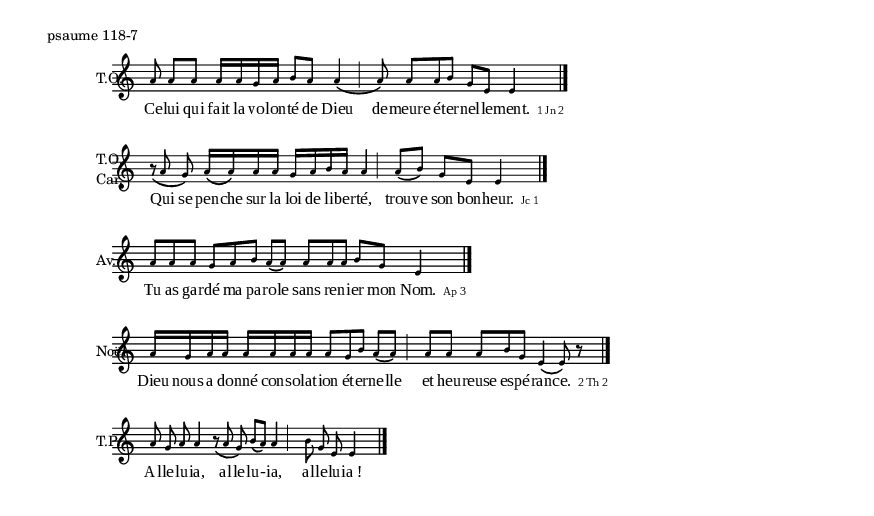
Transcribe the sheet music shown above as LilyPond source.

\version "2.12.0"
 \include "definitions.ly"
 \markup {psaume  118-7}

\relative a' { 
	\new Staff {
		\cadenzaOn
		\set Staff.instrumentName = \markup{ \center-column { T.O. } }
		a8
		a[ a]
		a16[ a g a]
		b8[ a]
		\times 2/3 { a4\( \pespace \cesure \pespace  a8\) }
		\times 2/3 { a[ a b] }
		g[ e]
		e4
		\endBar
	}

	\addlyrics {
		Ce -- lui qui fait la vo -- lon -- té de Dieu de -- meure é -- ter -- nel -- le -- ment.
		\markup { \citation #"1 Jn 2" } 
	}
}

\relative a' { 
	\new Staff {
		\cadenzaOn
		\set Staff.instrumentName = \markup{ \center-column { T.O. Car. } }
		\times 2/3 { r8_\( a g\) }
		a16[\( a\) a a]
		g[ a b a]
		a4
		\cesure \pespace
		a8[\( b\)]
		g [e]
		e4
		\endBar
	}

	\addlyrics {
		Qui se pen -- che sur la loi de li -- ber -- té, trou -- ve son bon -- heur.
		\markup { \citation #"Jc 1" } 
	}
}

\relative a' { 
	\new Staff {
		\cadenzaOn
		\set Staff.instrumentName = \markup{ \center-column { Av. } }
		\times 2/3 { a8[ a a] }
		\times 2/3 { g8[ a b] }
		a8[\( a\)]
		\times 2/3 { a8[ a a] }
		b8[ g]
		e4
		\endBar
	}

	\addlyrics {
		Tu as gar -- dé ma pa -- ro -- le sans re -- ni -- er mon Nom.
		\markup { \citation #"Ap 3" } 
	}
}
\relative a' { 
	\new Staff {
		\cadenzaOn
		\set Staff.instrumentName = \markup{ \center-column { Noël } }
		a16[ g a a]
		a16[ a a a]
		\times 2/3 { a8[ g b] }
		a8[\( a\)]  \cesure \pespace
		a8[ a]
		\times 2/3 { a8[ b g] }
		e4\( e8\) r8
		\endBar
	}

	\addlyrics {
		Dieu nous a do -- nné con -- so -- lat -- ion ét -- er -- ne -- lle et heu -- reuse es -- pé -- ran -- ce.
		\markup { \citation #"2 Th 2" } 
	}
}


\relative a' { 
	\new Staff {
		\cadenzaOn
		\set Staff.instrumentName = \markup{ \center-column { T.P. } }
		\times 2/3 { a8 g a }
		a4
		\espace
		\times 2/3 { r8_\( a g\) }
		b[\( a\)]
		a4
		\cesure \pespace
		\times 2/3 { b8 g e }
		e4
		\endBar
	}

	\addlyrics {
		Al -- le -- lu -- ia, al -- le -- lu -- - -- ia, al -- le -- lu -- "ia !" 
		\markup { \citation #"" } 
	}
}

